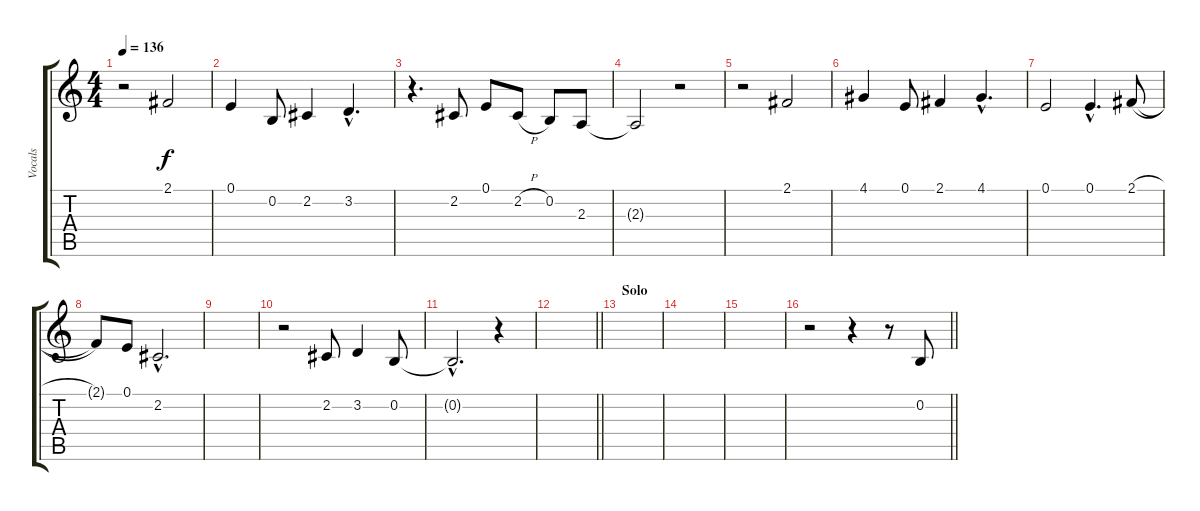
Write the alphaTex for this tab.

\track ("Vocals" "Vocals") {instrument clarinet}
\staff {score tabs}
\tuning (E4 B3 G3 D3 A2 E2) {hide}
\ts (4 4)
\tempo 136
\clef g2
\ks c
r.2{dy f} 2.1.2 |
0.1.4 0.2.8 2.2.4 3.2{hac}.4{d} |
r.4{d} 2.2.8 0.1.8 2.2{h}.8 0.2.8 2.3.8 |
2.3{t}.2 r.2 |
r.2 2.1.2 |
4.1.4 0.1.8 2.1.4 4.1{hac}.4{d} |
0.1.2 0.1{hac}.4{d} 2.1{h}.8 |
2.1{t}.8 0.1.8 2.2{hac}.2{d} |
|
r.2 2.2.8 3.2.4 0.2.8 |
0.2{hac t}.2{d} r.4 |
\barLineRight lightlight
|
\section ("" "Solo")
|
|
|
\barLineRight lightlight
r.2 r.4 r.8 0.2.8
